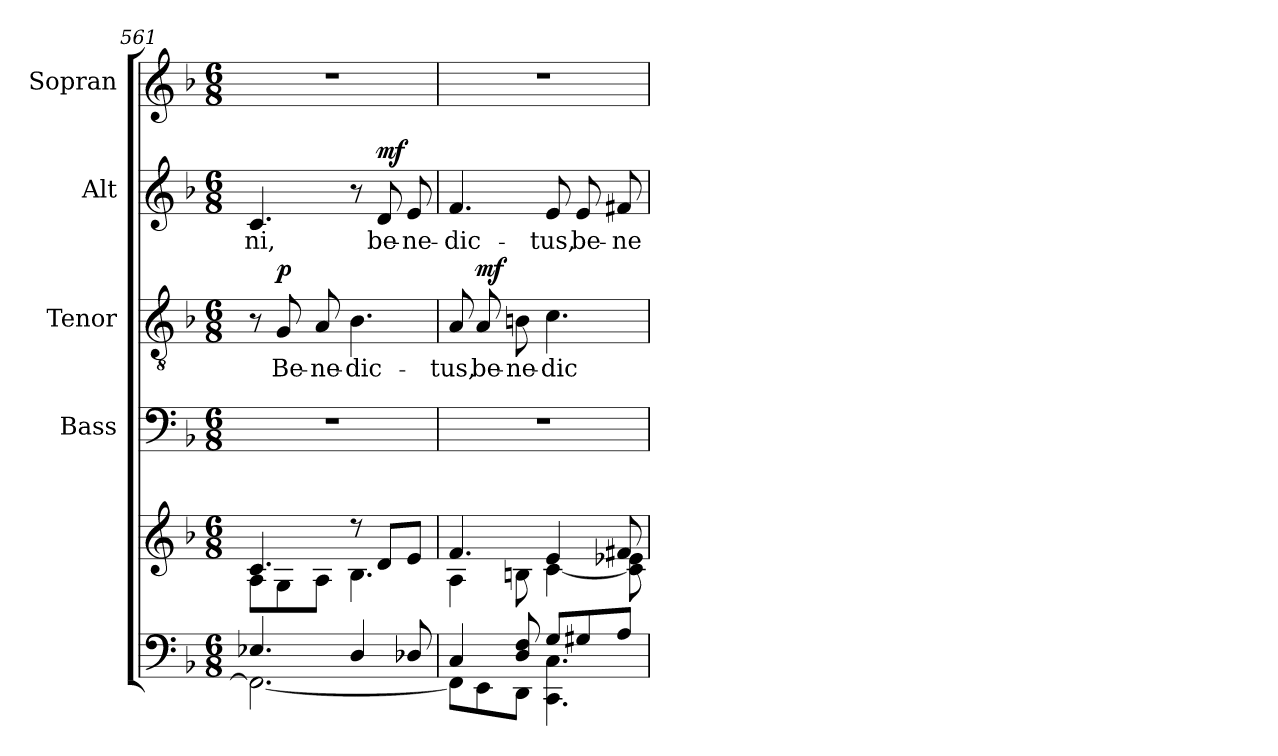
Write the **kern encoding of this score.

**kern	**kern	**kern	**kern	**text	**dynam	**kern	**text	**dynam	**kern
*part5	*part5	*part4	*part3	*part3	*part3	*part2	*part2	*part2	*part1
*staff6	*staff5	*staff4	*staff3	*staff3	*staff3	*staff2	*staff2	*staff2	*staff1
*	*	*I"Bass	*I"Tenor	*	*	*I"Alt	*	*	*I"Sopran
*	*	*I'B.	*I'T.	*	*	*I'A.	*	*	*I'S.
*clefF4	*clefG2	*clefF4	*clefGv2	*	*	*clefG2	*	*	*clefG2
*k[b-]	*k[b-]	*k[b-]	*k[b-]	*	*	*k[b-]	*	*	*k[b-]
*F:	*F:	*F:	*F:	*	*	*F:	*	*	*F:
*M6/8	*M6/8	*M6/8	*M6/8	*	*	*M6/8	*	*	*M6/8
=561	=561	=561	=561	=561	=561	=561	=561	=561	=561
*^	*^	*	*	*	*	*	*	*	*
!	!	!	!	!	!	!	!	!	!LO:LY:b	!	!
4.E-X/	2.FF\_	4.c/	8A\L	2.r	8r	.	.	4.c/	-ni,	.	2.r
!	!	!	!	!	!	!LO:LY:b	!LO:DY:a	!	!	!	!
.	.	.	8G\	.	8G/	Be-	p	.	.	.	.
!	!	!	!	!	!	!LO:LY:b	!	!	!	!	!
.	.	.	8A\J	.	8A/	-ne-	.	.	.	.	.
!	!	!	!	!	!	!LO:LY:b	!	!	!	!	!
4D/	.	8r	4.B-\	.	4.B-\	-dic-	.	8r	.	.	.
!	!	!	!	!	!	!	!	!	!LO:LY:b	!LO:DY:a	!
.	.	8d/L	.	.	.	.	.	8d/	be-	mf	.
!	!	!	!	!	!	!	!	!	!LO:LY:b	!	!
8D-X/	.	8e/J	.	.	.	.	.	8e/	-ne-	.	.
!!LO:PB:g=z
=562	=562	=562	=562	=562	=562	=562	=562	=562	=562	=562	=562
!	!	!	!	!	!	!LO:LY:b	!	!	!LO:LY:b	!	!
4C/	8FF\L]	4.f/	4A\	2.r	8A/	-tus,	.	4.f/	-dic-	.	2.r
!	!	!	!	!	!	!LO:LY:b	!LO:DY:a	!	!	!	!
.	8EE\	.	.	.	8A/	be-	mf	.	.	.	.
!	!	!	!	!	!	!LO:LY:b	!	!	!	!	!
8D/ 8F/	8DD\J	.	8Bn\	.	8Bn\	-ne-	.	.	.	.	.
!	!	!	!	!	!	!LO:LY:b	!	!	!LO:LY:b	!	!
8G/L	4.CC\ 4.C\	4e/	[<4c\	.	4.c\	-dic-	.	8e/	-tus,	.	.
!	!	!	!	!	!	!	!	!	!LO:LY:b	!	!
8G#X/	.	.	.	.	.	.	.	8e/	be-	.	.
!	!	!	!	!	!	!	!	!	!LO:LY:b	!	!
8A/J	.	8f#X/	8c\] 8e-X\	.	.	.	.	8f#X/	-ne-	.	.
*v	*v	*	*	*	*	*	*	*	*	*	*
*	*v	*v	*	*	*	*	*	*	*	*
=	=	=	=	=	=	=	=	=	=
*-	*-	*-	*-	*-	*-	*-	*-	*-	*-
